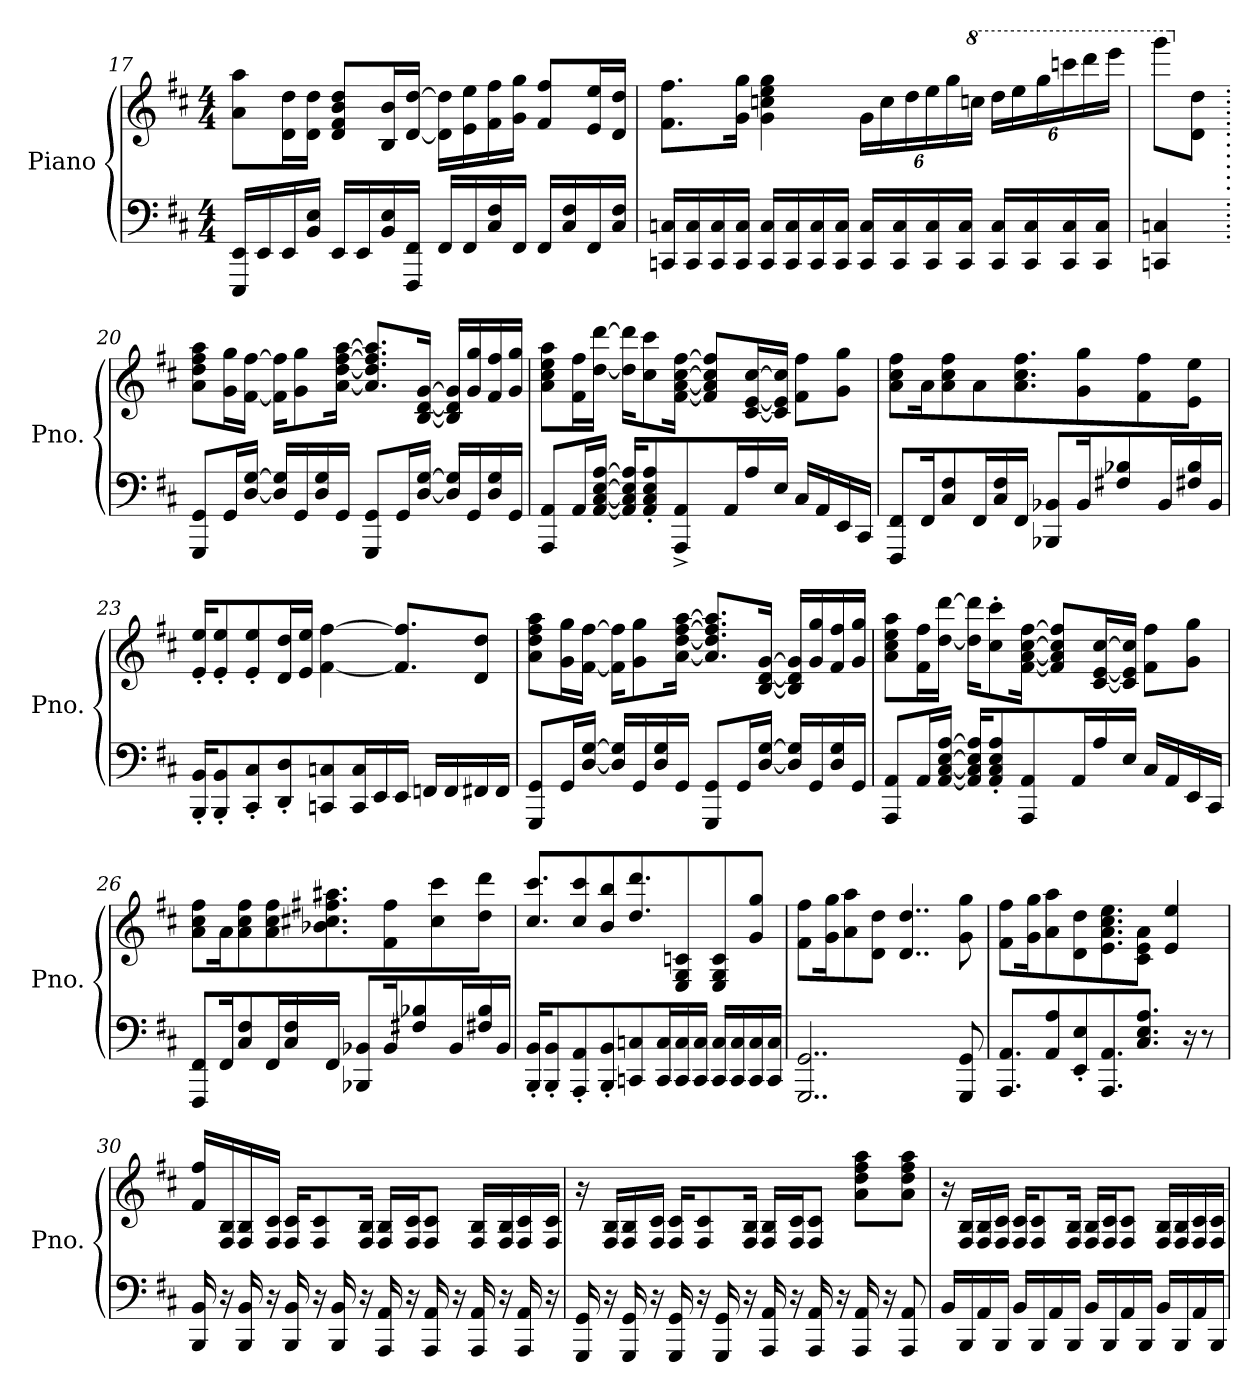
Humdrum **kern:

**kern	**kern
*part1	*part1
*staff2	*staff1
*I"Piano	*
*I'Pno.	*
*clefF4	*clefG2
*k[f#c#]	*k[f#c#]
*M4/4	*M4/4
=17	=17
16EEE/ 16EE/LL	8a\ 8aa\L
16EE/	.
16EE/	16d\ 16dd\L
16BB/ 16E/JJ	16d\ 16dd\JJ
16EE/LL	8d/ 8f#/ 8b/ 8dd/L
16EE/	.
16BB/ 16E/	16B/ 16b/L
16FFF#/ 16FF#/JJ	[16d/ [16dd/JJ
16FF#/LL	16d\] 16dd\]LL
16FF#/	16e\ 16ee\
16C#/ 16F#/	16f#\ 16ff#\
16FF#/JJ	16g\ 16gg\JJ
16FF#/LL	8f#/ 8ff#/L
16C#/ 16F#/	.
16FF#/	16e/ 16ee/L
16C#/ 16F#/JJ	16d/ 16dd/JJ
!!LO:LB:g=z
=18	=18
16CCn/ 16Cn/LL	8.f#\ 8.ff#\L
16CC/ 16C/	.
16CC/ 16C/	.
16CC/ 16C/JJ	16g\ 16gg\Jk
16CC/ 16C/LL	4g\ 4ccn\ 4ee\ 4gg\
16CC/ 16C/	.
16CC/ 16C/	.
16CC/ 16C/JJ	.
*	*Xbrackettup
16CC/ 16C/LL	24g\LL
.	24cc\
16CC/ 16C/	.
.	24dd\
16CC/ 16C/	24ee\
.	24gg\
16CC/ 16C/JJ	.
*	*8va
.	24cccn\JJ
16CC/ 16C/LL	24ddd\LL
.	24eee\
16CC/ 16C/	.
.	24ggg\
16CC/ 16C/	24ccccn\
.	24dddd\
16CC/ 16C/JJ	.
.	24eeee\JJ
=19	=19
4CCn/ 4Cn/	8gggg\L
*	*X8va
.	8d\ 8dd\J
!!LO:LB:g=z
=20.	=20.
8GGG/ 8GG/L	8a\ 8dd\ 8ff#\ 8aa\L
16GG/L	16g\ 16gg\L
[16D/ [16G/JJ	[16f#\ [16ff#\JJ
16D/] 16G/]LL	16f#\] 16ff#\]KL
16GG/	8g\ 8gg\
16D/ 16G/	.
16GG/JJ	[16a\ [16dd\ [16ff#\ [16aa\Jk
8GGG/ 8GG/L	8.a/] 8.dd/] 8.ff#/] 8.aa/]L
16GG/L	.
[16D/ [16G/JJ	[16B/ [16d/ [16g/Jk
16D/] 16G/]LL	16B/] 16d/] 16g/]LL
16GG/	16g/ 16gg/
16D/ 16G/	16f#/ 16ff#/
16GG/JJ	16g/ 16gg/JJ
=21	=21
8AAA/ 8AA/L	8a\ 8cc#\ 8ee\ 8aa\L
16AA/L	16f#\ 16ff#\L
[16AA/ [16C#/ [16E/ [16A/JJ	[16dd\ [16ddd\JJ
16AA/] 16C#/] 16E/] 16A/]KL	16dd\] 16ddd\]KL
8AA/' 8C#/' 8E/' 8A/'	8cc#\ 8ccc#\
8AAA/^ 8AA/^	[16f#\ [16a\ [16cc#\ [16ff#\Jk
.	8f#/] 8a/] 8cc#/] 8ff#/]L
16AA/L	.
16A/	[16c#/ [16e/ [16cc#/L
16E/JJ	16c#/] 16e/] 16cc#/]JJ
16C#/LL	8f#\ 8ff#\L
16AA/	.
16EE/	8g\ 8gg\J
16CC#/JJ	.
!!LO:LB:g=z
=22	=22
8FFF#/ 8FF#/L	8a\ 8cc#\ 8ff#\L
16FF#/K	16a\K
8C#/ 8F#/	8a\ 8cc#\ 8ff#\
16FF#/L	8a\
16C#/ 16F#/	.
16FF#/JJ	8.a\ 8.cc#\ 8.ff#\
8BBB-X/ 8BB-X/L	.
16BB-/K	8g\ 8gg\
8F#X/ 8B-X/	.
.	8f#\ 8ff#\
16BB-/L	.
16F#X/ 16B-/	8e\ 8ee\J
16BB-/JJ	.
=23	=23
16BBB/' 16BB/'KL	16e/' 16ee/'KL
8BBB/' 8BB/'	8e/' 8ee/'
8CC#/' 8C#/'	8e/' 8ee/'
8DD/' 8D/'	16d/ 16dd/L
.	16e/ 16ee/JJ
8CCn/ 8Cn/	[4f#\ [4ff#\
16CC/ 16C/L	.
16EE/	.
16EE/JJ	8.f#/] 8.ff#/]L
16FFn/LL	.
16FF/	.
16FF#X/	8d/ 8dd/J
16FF#/JJ	.
!!LO:PB:g=z
=24	=24
8GGG/ 8GG/L	8a\ 8dd\ 8ff#\ 8aa\L
16GG/L	16g\ 16gg\L
[16D/ [16G/JJ	[16f#\ [16ff#\JJ
16D/] 16G/]LL	16f#\] 16ff#\]KL
16GG/	8g\ 8gg\
16D/ 16G/	.
16GG/JJ	[16a\ [16dd\ [16ff#\ [16aa\Jk
8GGG/ 8GG/L	8.a/] 8.dd/] 8.ff#/] 8.aa/]L
16GG/L	.
[16D/ [16G/JJ	[16B/ [16d/ [16g/Jk
16D/] 16G/]LL	16B/] 16d/] 16g/]LL
16GG/	16g/ 16gg/
16D/ 16G/	16f#/ 16ff#/
16GG/JJ	16g/ 16gg/JJ
=25	=25
8AAA/ 8AA/L	8a\ 8cc#\ 8ee\ 8aa\L
16AA/L	16f#\ 16ff#\L
[16AA/ [16C#/ [16E/ [16A/JJ	[16dd\ [16ddd\JJ
16AA/] 16C#/] 16E/] 16A/]KL	16dd\] 16ddd\]KL
8AA/' 8C#/' 8E/' 8A/'	8cc#\' 8ccc#\'
8AAA/ 8AA/	[16f#\ [16a\ [16cc#\ [16ff#\Jk
.	8f#/] 8a/] 8cc#/] 8ff#/]L
16AA/L	.
16A/	[16c#/ [16e/ [16cc#/L
16E/JJ	16c#/] 16e/] 16cc#/]JJ
16C#/LL	8f#\ 8ff#\L
16AA/	.
16EE/	8g\ 8gg\J
16CC#/JJ	.
!!LO:LB:g=z
=26	=26
8FFF#/ 8FF#/L	8a\ 8cc#\ 8ff#\L
16FF#/K	16a\K
8C#/ 8F#/	8a\ 8cc#\ 8ff#\
16FF#/L	8a\ 8cc#\ 8ff#\
16C#/ 16F#/	.
16FF#/JJ	8.b-X\ 8.cc#X\ 8.ff#X\ 8.aa#X\
8BBB-X/ 8BB-X/L	.
16BB-/K	8f#\ 8ff#\
8F#X/ 8B-X/	.
.	8cc#\ 8ccc#\
16BB-/L	.
16F#X/ 16B-/	8dd\ 8ddd\J
16BB-/JJ	.
=27	=27
16BBB/' 16BB/'KL	8.cc#/ 8.ccc#/L
8BBB/' 8BB/'	.
8AAA/' 8AA/'	8cc#/ 8ccc#/
8BBB/' 8BB/'	8b/ 8bb/
8CCn/ 8Cn/	8.dd/ 8.ddd/
16CC/ 16C/L	.
16CC/ 16C/	8E/ 8G/ 8cn/
16CC/ 16C/JJ	.
16CC/ 16C/LL	8E/ 8G/ 8c/
16CC/ 16C/	.
16CC/ 16C/	8g/ 8gg/J
16CC/ 16C/JJ	.
=28	=28
2..GGG/ 2..GG/	8f#\ 8ff#\L
.	16g\ 16gg\K
.	8a\ 8aa\
.	8d\ 8dd\J
.	4..d/ 4..dd/
8GGG/ 8GG/	8g\ 8gg\
!!LO:LB:g=z
=29	=29
8.AAA/ 8.AA/L	8f#\ 8ff#\L
.	16g\ 16gg\K
8AA/ 8A/	8a\ 8aa\
8EE/' 8E/'	8d\ 8dd\
8.AAA/ 8.AA/	8.e\ 8.a\ 8.cc#\ 8.ee\
8.C#/ 8.E/ 8.A/J	8c#\ 8e\ 8a\J
.	4e/ 4ee/
16r	.
8r	.
=30	=30
16BBB/ 16BB/	16f#/ 16ff#/LL
16r	16F#/ 16B/
16BBB/ 16BB/	16F#/ 16B/
16r	16F#/ 16c#/JJ
16BBB/ 16BB/	16F#/ 16c#/KL
16r	8F#/ 8c#/
16BBB/ 16BB/	.
16r	16F#/ 16B/Jk
16AAA/ 16AA/	16F#/ 16B/LL
16r	16F#/ 16c#/J
16AAA/ 16AA/	8F#/ 8c#/J
16r	.
16AAA/ 16AA/	16F#/ 16B/LL
16r	16F#/ 16B/
16AAA/ 16AA/	16F#/ 16c#/
16r	16F#/ 16c#/JJ
!!LO:LB:g=z
=31	=31
16GGG/ 16GG/	16r
16r	16F#/ 16B/LL
16GGG/ 16GG/	16F#/ 16B/
16r	16F#/ 16c#/JJ
16GGG/ 16GG/	16F#/ 16c#/KL
16r	8F#/ 8c#/
16GGG/ 16GG/	.
16r	16F#/ 16B/Jk
16AAA/ 16AA/	16F#/ 16B/LL
16r	16F#/ 16c#/J
16AAA/ 16AA/	8F#/ 8c#/J
16r	.
16AAA/ 16AA/	8a\ 8dd\ 8ff#\ 8aa\L
16r	.
8AAA/ 8AA/	8a\ 8dd\ 8ff#\ 8aa\J
=32	=32
16BB/LL	16r
16BBB/	16F#/ 16B/LL
16AA/	16F#/ 16B/
16BBB/JJ	16F#/ 16c#/JJ
16BB/LL	16F#/ 16c#/KL
16BBB/	8F#/ 8c#/
16AA/	.
16BBB/JJ	16F#/ 16B/Jk
16BB/LL	16F#/ 16B/LL
16BBB/	16F#/ 16c#/J
16AA/	8F#/ 8c#/J
16BBB/JJ	.
16BB/LL	16F#/ 16B/LL
16BBB/	16F#/ 16B/
16AA/	16F#/ 16c#/
16BBB/JJ	16F#/ 16c#/JJ
=	=
*-	*-
